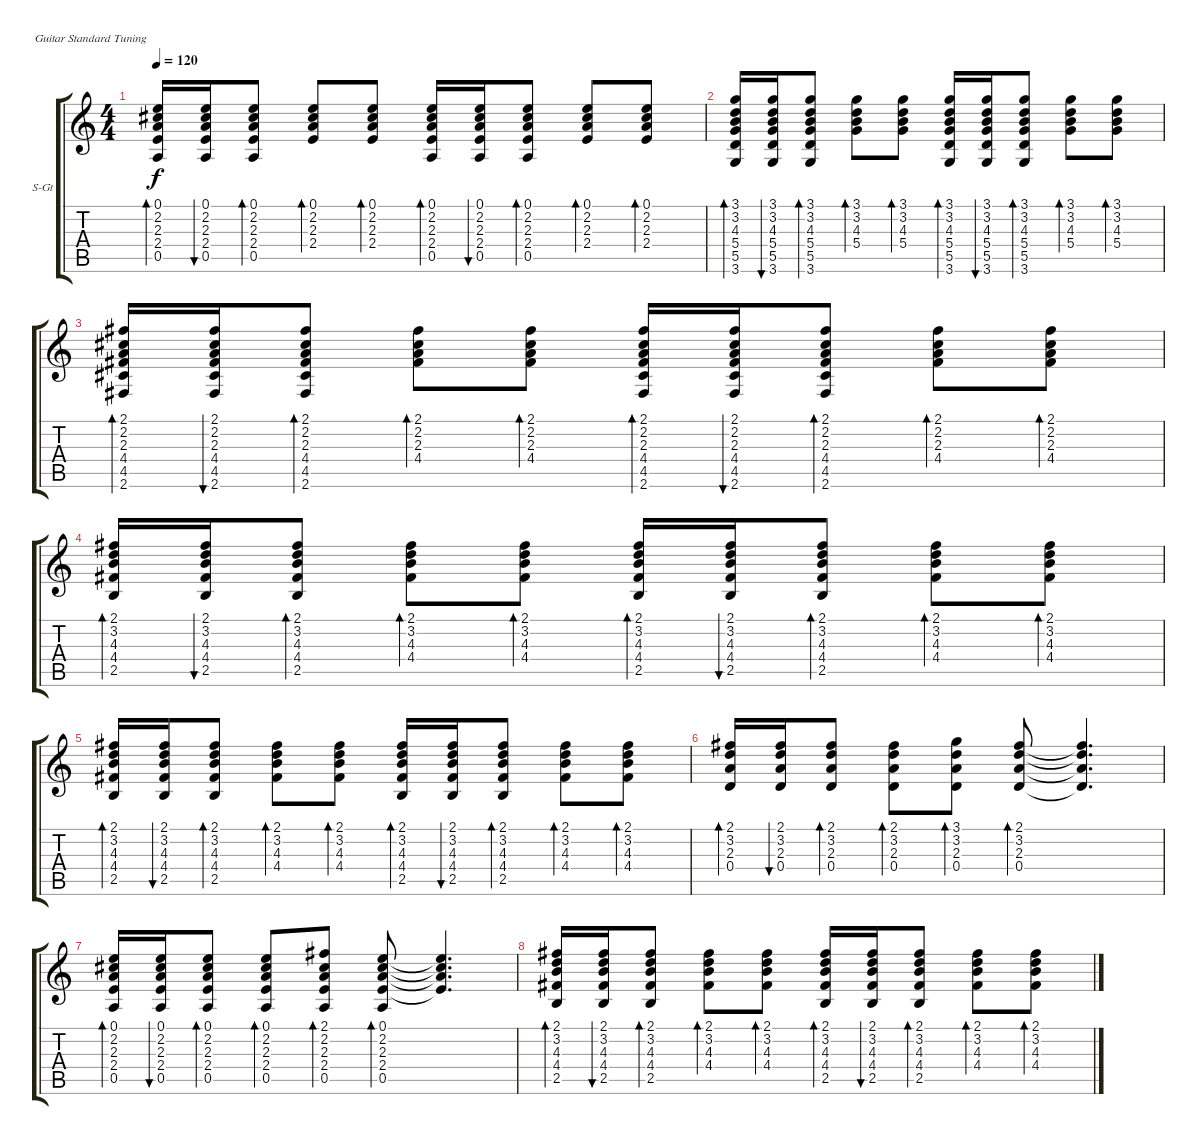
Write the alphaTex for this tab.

\defaultSystemsLayout 4
\bracketExtendMode groupsimilarinstruments
\firstSystemTrackNameOrientation horizontal
\otherSystemsTrackNameOrientation horizontal
\track ("В.Цой-Акустика" "S-Gt") {instrument acousticguitarsteel}
\staff {score tabs}
\tuning (E4 B3 G3 D3 A2 E2)
\ts (4 4)
\tempo 120
\clef g2
\ks c
(0.1 2.2 2.3 2.4 0.5).16{bd 30 dy f} (0.1 2.2 2.3 2.4 0.5).16{bu 30} (0.1 2.2 2.3 2.4 0.5).8{bd 30} (0.1 2.2 2.3 2.4).8{bd 30} (0.1 2.2 2.3 2.4).8{bd 30} (0.1 2.2 2.3 2.4 0.5).16{bd 30} (0.1 2.2 2.3 2.4 0.5).16{bu 30} (0.1 2.2 2.3 2.4 0.5).8{bd 30} (0.1 2.2 2.3 2.4).8{bd 30} (0.1 2.2 2.3 2.4).8{bd 30} |
(3.1 3.2 4.3 5.4 5.5 3.6).16{bd 30} (3.1 3.2 4.3 5.4 5.5 3.6).16{bu 30} (3.1 3.2 4.3 5.4 5.5 3.6).8{bd 30} (3.1 3.2 4.3 5.4).8{bd 30} (3.1 3.2 4.3 5.4).8{bd 30} (3.1 3.2 4.3 5.4 5.5 3.6).16{bd 30} (3.1 3.2 4.3 5.4 5.5 3.6).16{bu 30} (3.1 3.2 4.3 5.4 5.5 3.6).8{bd 30} (3.1 3.2 4.3 5.4).8{bd 30} (3.1 3.2 4.3 5.4).8{bd 30} |
(2.1 2.2 2.3 4.4 4.5 2.6).16{bd 30} (2.1 2.2 2.3 4.4 4.5 2.6).16{bu 30} (2.1 2.2 2.3 4.4 4.5 2.6).8{bd 30} (2.1 2.2 2.3 4.4).8{bd 30} (2.1 2.2 2.3 4.4).8{bd 30} (2.1 2.2 2.3 4.4 4.5 2.6).16{bd 30} (2.1 2.2 2.3 4.4 4.5 2.6).16{bu 30} (2.1 2.2 2.3 4.4 4.5 2.6).8{bd 30} (2.1 2.2 2.3 4.4).8{bd 30} (2.1 2.2 2.3 4.4).8{bd 30} |
(2.1 3.2 4.3 4.4 2.5).16{bd 30} (2.1 3.2 4.3 4.4 2.5).16{bu 30} (2.1 3.2 4.3 4.4 2.5).8{bd 30} (2.1 3.2 4.3 4.4).8{bd 30} (2.1 3.2 4.3 4.4).8{bd 30} (2.1 3.2 4.3 4.4 2.5).16{bd 30} (2.1 3.2 4.3 4.4 2.5).16{bu 30} (2.1 3.2 4.3 4.4 2.5).8{bd 30} (2.1 3.2 4.3 4.4).8{bd 30} (2.1 3.2 4.3 4.4).8{bd 30} |
(2.1 3.2 4.3 4.4 2.5).16{bd 30} (2.1 3.2 4.3 4.4 2.5).16{bu 30} (2.1 3.2 4.3 4.4 2.5).8{bd 30} (2.1 3.2 4.3 4.4).8{bd 30} (2.1 3.2 4.3 4.4).8{bd 30} (2.1 3.2 4.3 4.4 2.5).16{bd 30} (2.1 3.2 4.3 4.4 2.5).16{bu 30} (2.1 3.2 4.3 4.4 2.5).8{bd 30} (2.1 3.2 4.3 4.4).8{bd 30} (2.1 3.2 4.3 4.4).8{bd 30} |
(2.1 3.2 2.3 0.4).16{bd 30} (2.1 3.2 2.3 0.4).16{bu 30} (2.1 3.2 2.3 0.4).8{bd 30} (2.1 3.2 2.3 0.4).8{bd 30} (3.1 3.2 2.3 0.4).8{bd 30} (2.1 3.2 2.3 0.4).8{bd 30} (2.1{t} 3.2{t} 2.3{t} 0.4{t}).4{d} |
(0.1 2.2 2.3 2.4 0.5).16{bd 30} (0.1 2.2 2.3 2.4 0.5).16{bu 30} (0.1 2.2 2.3 2.4 0.5).8{bd 30} (0.1 2.2 2.3 2.4 0.5).8{bd 30} (2.1 2.2 2.3 2.4 0.5).8{bd 30} (0.1 2.2 2.3 2.4 0.5).8{bd 30} (0.1{t} 2.2{t} 2.3{t} 2.4{t}).4{d} |
(2.1 3.2 4.3 4.4 2.5).16{bd 30} (2.1 3.2 4.3 4.4 2.5).16{bu 30} (2.1 3.2 4.3 4.4 2.5).8{bd 30} (2.1 3.2 4.3 4.4).8{bd 30} (2.1 3.2 4.3 4.4).8{bd 30} (2.1 3.2 4.3 4.4 2.5).16{bd 30} (2.1 3.2 4.3 4.4 2.5).16{bu 30} (2.1 3.2 4.3 4.4 2.5).8{bd 30} (2.1 3.2 4.3 4.4).8{bd 30} (2.1 3.2 4.3 4.4).8{bd 30}
